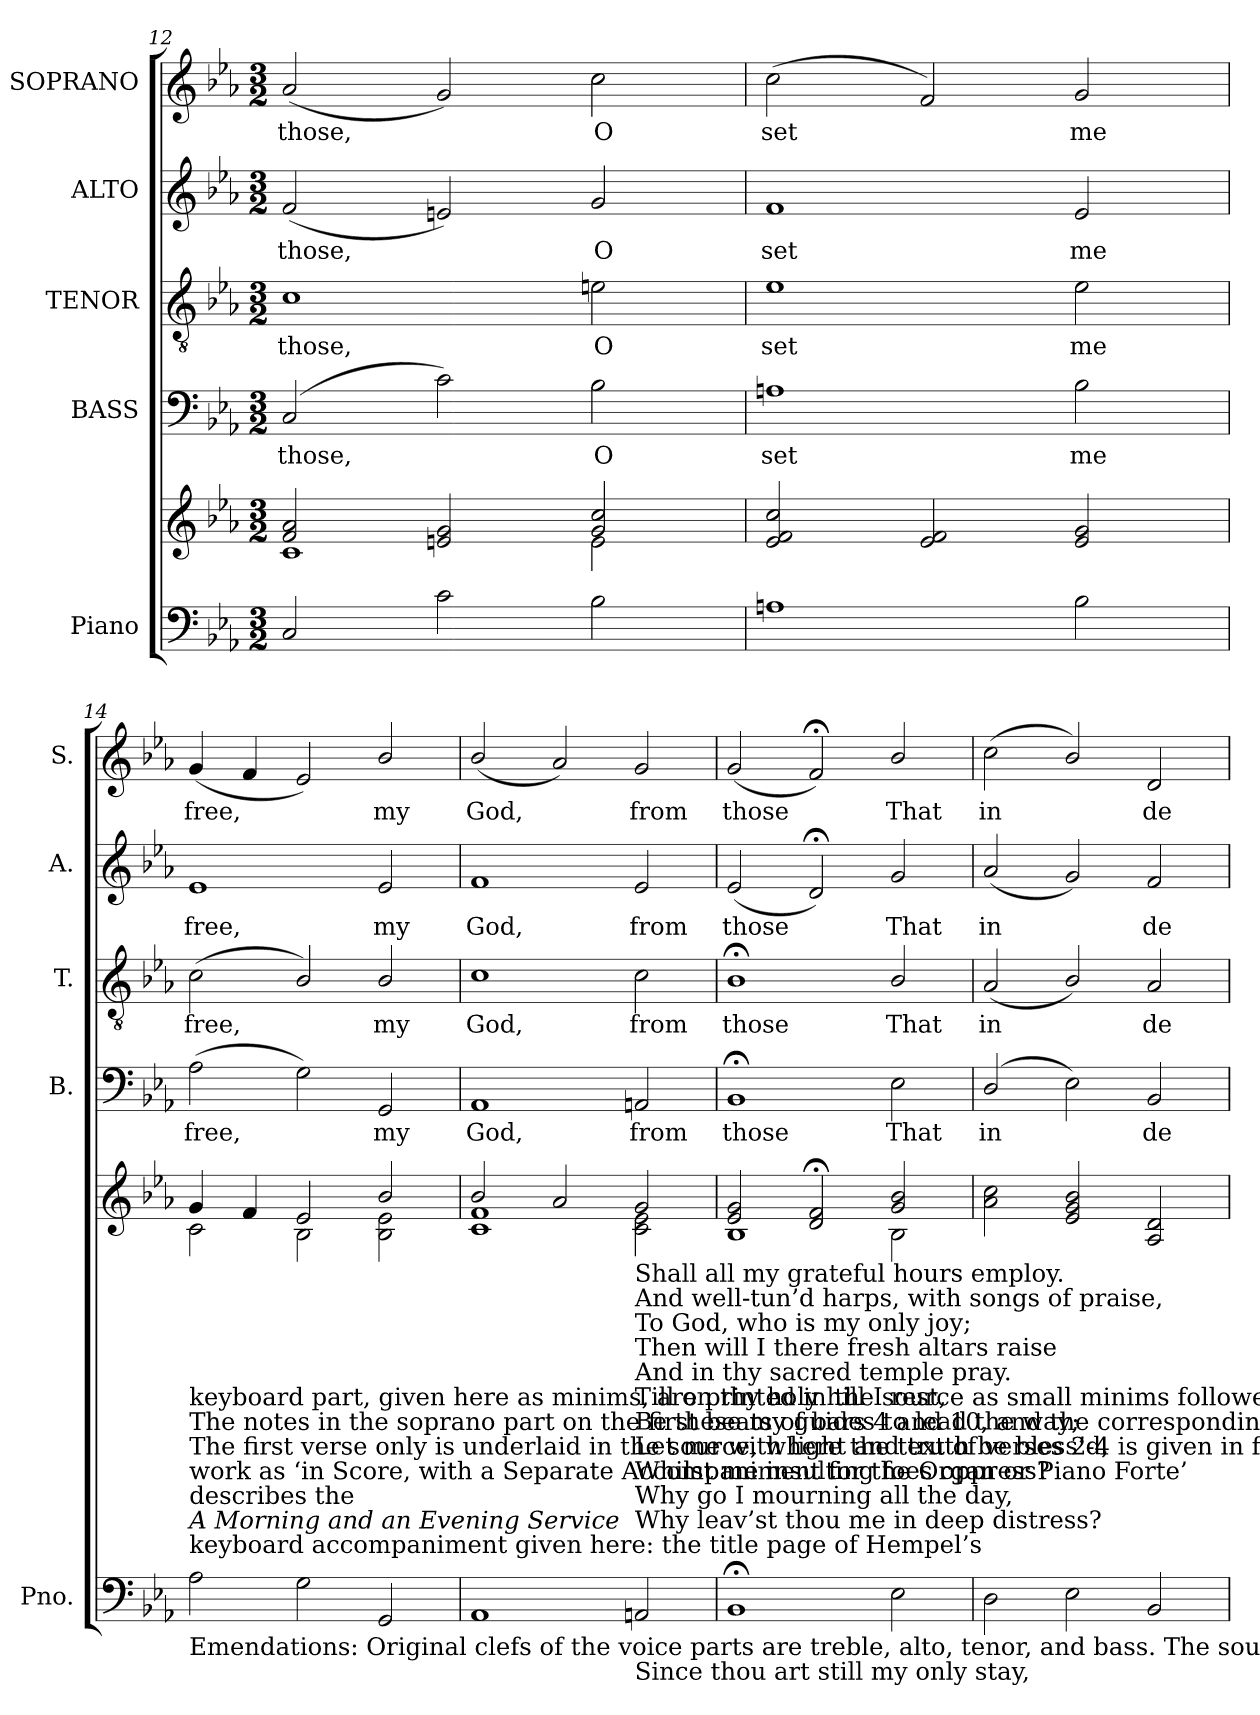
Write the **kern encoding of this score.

**kern	**kern	**kern	**text	**kern	**text	**kern	**text	**kern	**text
*part5	*part5	*part4	*part4	*part3	*part3	*part2	*part2	*part1	*part1
*staff6	*staff5	*staff4	*staff4	*staff3	*staff3	*staff2	*staff2	*staff1	*staff1
*I"Piano	*	*I"BASS	*	*I"TENOR	*	*I"ALTO	*	*I"SOPRANO	*
*I'Pno.	*	*I'B.	*	*I'T.	*	*I'A.	*	*I'S.	*
*clefF4	*clefG2	*clefF4	*	*clefGv2	*	*clefG2	*	*clefG2	*
*	*	*	*	*ITrd7c12	*	*	*	*	*
*k[b-e-a-]	*k[b-e-a-]	*k[b-e-a-]	*	*k[b-e-a-]	*	*k[b-e-a-]	*	*k[b-e-a-]	*
*E-:	*E-:	*E-:	*	*E-:	*	*E-:	*	*E-:	*
*M3/2	*M3/2	*M3/2	*	*M3/2	*	*M3/2	*	*M3/2	*
=12	=12	=12	=12	=12	=12	=12	=12	=12	=12
*	*^	*	*	*	*	*	*	*	*
!	!	!	!	!LO:LY:b:color=#000000	!	!	!	!	!	!
!	!	!	!	!	!	!LO:LY:b:color=#000000	!	!	!	!
!	!	!	!	!	!	!	!	!LO:LY:b:color=#000000	!	!
!	!	!	!	!	!	!	!	!	!	!LO:LY:b:color=#000000
2Ci/	2fi/ 2a-i	1ci	(2Ci/	those,	1Ci	those,	(2fi/	those,	(2a-i/	those,
2ci\	2eni/ 2gi	.	2ci\)	.	.	.	2eni/)	.	2gi/)	.
!	!	!	!	!LO:LY:b:color=#000000	!	!	!	!	!	!
!	!	!	!	!	!	!LO:LY:b:color=#000000	!	!	!	!
!	!	!	!	!	!	!	!	!LO:LY:b:color=#000000	!	!
!	!	!	!	!	!	!	!	!	!	!LO:LY:b:color=#000000
2B-i\	2gi/ 2cci	2ei\	2B-i\	O	2Eni\	O	2gi/	O	2cci\	O
*	*v	*v	*	*	*	*	*	*	*	*
=13	=13	=13	=13	=13	=13	=13	=13	=13	=13
*	*^	*	*	*	*	*	*	*	*
!	!	!	!	!LO:LY:b:color=#000000	!	!	!	!	!	!
*	*v	*v	*	*	*	*	*	*	*	*
*	*^	*	*	*	*	*	*	*	*
!	!	!	!	!	!	!LO:LY:b:color=#000000	!	!	!	!
*	*v	*v	*	*	*	*	*	*	*	*
*	*^	*	*	*	*	*	*	*	*
!	!	!	!	!	!	!	!	!LO:LY:b:color=#000000	!	!
*	*v	*v	*	*	*	*	*	*	*	*
*	*^	*	*	*	*	*	*	*	*
!	!	!	!	!	!	!	!	!	!	!LO:LY:b:color=#000000
*	*v	*v	*	*	*	*	*	*	*	*
1Ani	2e-i/ 2fi 2cci	1Ani	set	1E-i	set	1fi	set	(2cci\	set
.	2e-i/ 2fi	.	.	.	.	.	.	2fi/)	.
!	!	!	!LO:LY:b:color=#000000	!	!	!	!	!	!
!	!	!	!	!	!LO:LY:b:color=#000000	!	!	!	!
!	!	!	!	!	!	!	!LO:LY:b:color=#000000	!	!
!	!	!	!	!	!	!	!	!	!LO:LY:b:color=#000000
2B-i\	2e-i/ 2gi	2B-i\	me	2E-i\	me	2e-i/	me	2gi/	me
!!LO:PB:g=z
=14	=14	=14	=14	=14	=14	=14	=14	=14	=14
*	*^	*	*	*	*	*	*	*	*
!	!	!	!	!LO:LY:b:color=#000000	!	!	!	!	!	!
!	!	!	!	!	!	!LO:LY:b:color=#000000	!	!	!	!
!	!	!	!	!	!	!	!	!LO:LY:b:color=#000000	!	!
!LO:TX:b:t=Emendations&colon; Original clefs of the voice parts are treble, alto, tenor, and bass. The source has the fully written-out	!	!	!	!	!	!	!	!	!	!
!LO:TX:t=keyboard accompaniment given here&colon; the title page of Hempel’s	!	!	!	!	!	!	!	!	!	!
!LO:TX:i:t=A Morning and an Evening Service	!	!	!	!	!	!	!	!	!	!
!LO:TX:t=describes the	!	!	!	!	!	!	!	!	!	!
!LO:TX:t=work as ‘in Score, with a Separate Accompaniment for the Organ or Piano Forte’	!	!	!	!	!	!	!	!	!	!
!LO:TX:t=The first verse only is underlaid in the source, where the text of verses 2-4 is given in full after the music of this setting.	!	!	!	!	!	!	!	!	!	!
!LO:TX:t=The notes in the soprano part on the first beats of bars 4 and 10, and the corresponding notes in the right hand of the	!	!	!	!	!	!	!	!	!	!
!LO:TX:t=keyboard part, given here as minims, are printed in the source as small minims followed by full-sized semibreves.	!	!	!	!	!	!	!	!	!	!
!	!	!	!	!	!	!	!	!	!	!LO:LY:b:color=#000000
2A-i\	4gi/	2ci\	(2A-i\	free,	(2Ci\	free,	1e-i	free,	(4gi/	free,
.	4fi/	.	.	.	.	.	.	.	4fi/	.
2Gi\	2e-i/	2B-i\	2Gi\)	.	2BB-i/)	.	.	.	2e-i/)	.
!	!	!	!	!LO:LY:b:color=#000000	!	!	!	!	!	!
!	!	!	!	!	!	!LO:LY:b:color=#000000	!	!	!	!
!	!	!	!	!	!	!	!	!LO:LY:b:color=#000000	!	!
!	!	!	!	!	!	!	!	!	!	!LO:LY:b:color=#000000
2GGi/	2b-i/	2B-i\ 2e-i	2GGi/	my	2BB-i/	my	2e-i/	my	2b-i/	my
=15	=15	=15	=15	=15	=15	=15	=15	=15	=15	=15
!	!	!	!	!LO:LY:b:color=#000000	!	!	!	!	!	!
!	!	!	!	!	!	!LO:LY:b:color=#000000	!	!	!	!
!	!	!	!	!	!	!	!	!LO:LY:b:color=#000000	!	!
!	!	!	!	!	!	!	!	!	!	!LO:LY:b:color=#000000
1AA-i	2b-i/	1ci 1fi	1AA-i	God,	1Ci	God,	1fi	God,	(2b-i/	God,
.	2a-i/	.	.	.	.	.	.	.	2a-i/)	.
!	!	!	!	!LO:LY:b:color=#000000	!	!	!	!	!	!
!	!	!	!	!	!	!LO:LY:b:color=#000000	!	!	!	!
!	!	!	!	!	!	!	!	!LO:LY:b:color=#000000	!	!
!LO:TX:b:t=Since thou art still my only stay,	!	!	!	!	!	!	!	!	!	!
!LO:TX:t=Why leav’st thou me in deep distress?	!	!	!	!	!	!	!	!	!	!
!LO:TX:t=Why go I mourning all the day,	!	!	!	!	!	!	!	!	!	!
!LO:TX:t=Whilst me insulting foes oppress?	!	!	!	!	!	!	!	!	!	!
!LO:TX:t=Let me with light and truth be bless’d,	!	!	!	!	!	!	!	!	!	!
!LO:TX:t=Be these my guides to lead the way;	!	!	!	!	!	!	!	!	!	!
!LO:TX:t=Till on thy holy hill I rest,	!	!	!	!	!	!	!	!	!	!
!LO:TX:t=And in thy sacred temple pray.	!	!	!	!	!	!	!	!	!	!
!LO:TX:t=Then will I there fresh altars raise	!	!	!	!	!	!	!	!	!	!
!LO:TX:t=To God, who is my only joy;	!	!	!	!	!	!	!	!	!	!
!LO:TX:t=And well-tun’d harps, with songs of praise,	!	!	!	!	!	!	!	!	!	!
!LO:TX:t=Shall all my grateful hours employ.	!	!	!	!	!	!	!	!	!	!
!	!	!	!	!	!	!	!	!	!	!LO:LY:b:color=#000000
2AAni/	2gi/	2ci\ 2e-i	2AAni/	from	2Ci\	from	2e-i/	from	2gi/	from
=16	=16	=16	=16	=16	=16	=16	=16	=16	=16	=16
!	!	!	!	!LO:LY:b:color=#000000	!	!	!	!	!	!
!	!	!	!	!	!	!LO:LY:b:color=#000000	!	!	!	!
!	!	!	!	!	!	!	!	!LO:LY:b:color=#000000	!	!
!	!	!	!	!	!	!	!	!	!	!LO:LY:b:color=#000000
1BB-;i	2e-i/ 2gi	1B-i	1BB-;i	those	1BB-;i	those	(2e-i/	those	(2gi/	those
.	2di/; 2fi;	.	.	.	.	.	2d;i/)	.	2f;i/)	.
!	!	!	!	!LO:LY:b:color=#000000	!	!	!	!	!	!
!	!	!	!	!	!	!LO:LY:b:color=#000000	!	!	!	!
!	!	!	!	!	!	!	!	!LO:LY:b:color=#000000	!	!
!	!	!	!	!	!	!	!	!	!	!LO:LY:b:color=#000000
2E-i\	2gi/ 2b-i	2B-i\	2E-i\	That	2BB-i/	That	2gi/	That	2b-i/	That
*	*v	*v	*	*	*	*	*	*	*	*
=17	=17	=17	=17	=17	=17	=17	=17	=17	=17
*	*^	*	*	*	*	*	*	*	*
!	!	!	!	!LO:LY:b:color=#000000	!	!	!	!	!	!
*	*v	*v	*	*	*	*	*	*	*	*
*	*^	*	*	*	*	*	*	*	*
!	!	!	!	!	!	!LO:LY:b:color=#000000	!	!	!	!
*	*v	*v	*	*	*	*	*	*	*	*
*	*^	*	*	*	*	*	*	*	*
!	!	!	!	!	!	!	!	!LO:LY:b:color=#000000	!	!
*	*v	*v	*	*	*	*	*	*	*	*
*	*^	*	*	*	*	*	*	*	*
!	!	!	!	!	!	!	!	!	!	!LO:LY:b:color=#000000
*	*v	*v	*	*	*	*	*	*	*	*
2Di\	2a-i\ 2cci	(2Di/	in	(2AA-i/	in	(2a-i/	in	(2cci\	in
2E-i\	2e-i/ 2gi 2b-i	2E-i\)	.	2BB-i/)	.	2gi/)	.	2b-i/)	.
!	!	!	!LO:LY:b:color=#000000	!	!	!	!	!	!
!	!	!	!	!	!LO:LY:b:color=#000000	!	!	!	!
!	!	!	!	!	!	!	!LO:LY:b:color=#000000	!	!
!	!	!	!	!	!	!	!	!	!LO:LY:b:color=#000000
2BB-i/	2A-i/ 2di	2BB-i/	de-	2AA-i/	de-	2fi/	de-	2di/	de-
=	=	=	=	=	=	=	=	=	=
*-	*-	*-	*-	*-	*-	*-	*-	*-	*-
